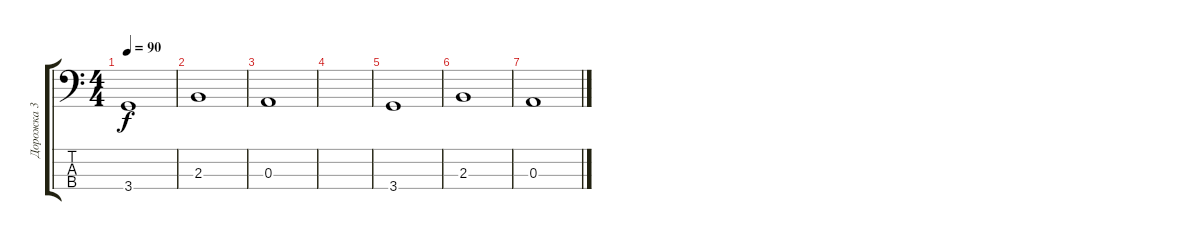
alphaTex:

\track ("Дорожка 3" "Дорожка 3") {instrument electricbassfinger}
\staff {score tabs}
\tuning (G2 D2 A1 E1) {hide}
\ts (4 4)
\tempo 90
\clef f4
\ks c
3.4.1{dy f} |
2.3.1 |
0.3.1 |
|
3.4.1 |
2.3.1 |
0.3.1
